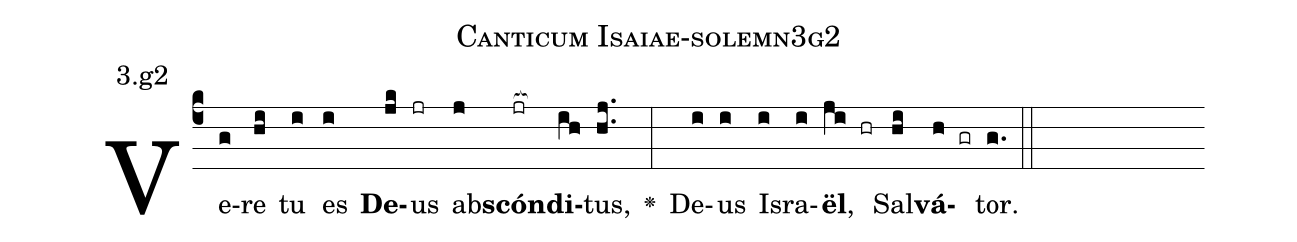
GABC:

name: Canticum Isaiae-solemn3g2;
annotation: 3.g2;
%%
(c4)Ve(g)re(hi) tu(i) es(i) <b>De</b>(jk)us(jr) ab(j)<b>scón</b>(jr[ocb:1{])<b>di</b>(ih[ocb:0}])tus,(hj..) <v>\greheightstar</v>(:) De(i)us(i) Is(i)ra(i)<b>ël</b>,(ji hr) Sal(hi)<b>vá</b>(h gr)tor.(g.) (::)


%E(i) u(i) o(ji) u(hi) a(h) e.(g.) (::)
